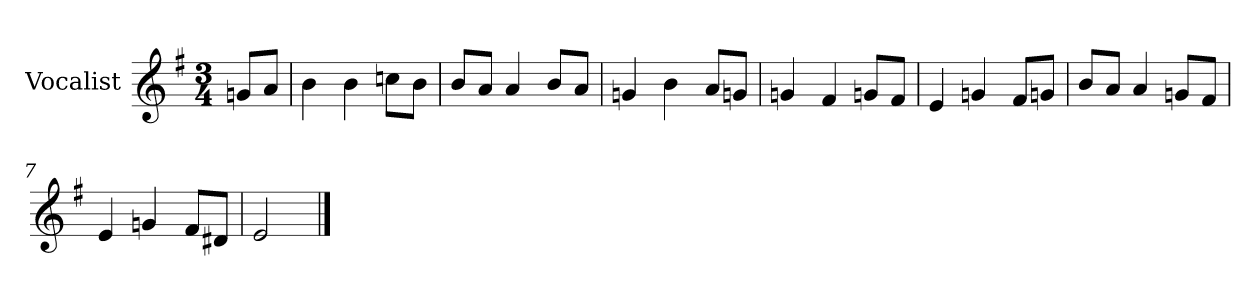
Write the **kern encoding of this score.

**kern
*part1
*staff1
*I"Vocalist
*k[f#]
*e:
*M3/4
=
8gnL
8aJ
=1
4b
4b
8ccnL
8bJ
=2
8bL
8aJ
4a
8bL
8aJ
=3
4gn
4b
8aL
8gnJ
=4
4gn
4f#
8gnL
8f#J
=5
4e
4gn
8f#L
8gnJ
=6
8bL
8aJ
4a
8gnL
8f#J
=7
4e
4gn
8f#L
8d#XJ
=8
2e
==
*-
